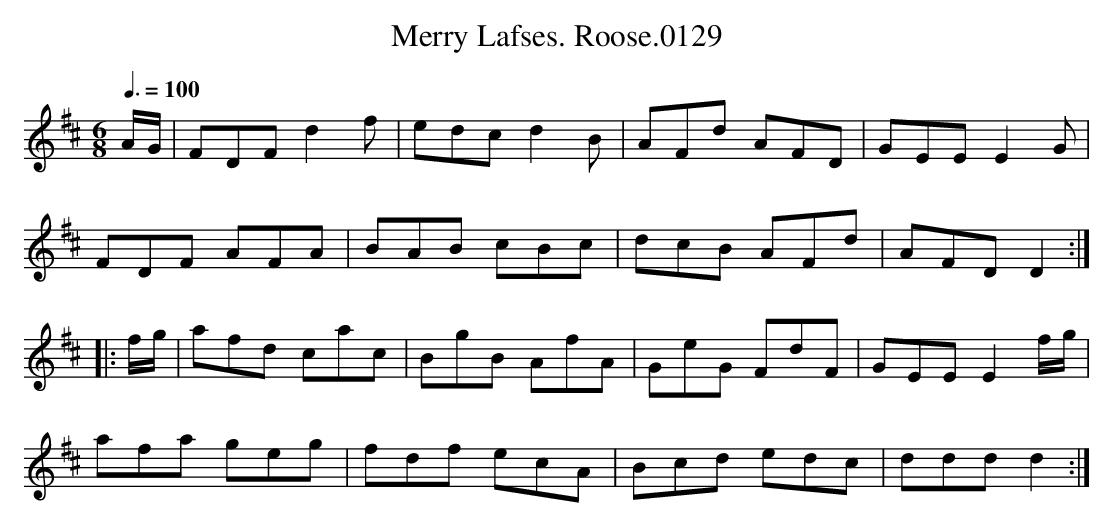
X:1
T:Merry Lafses. Roose.0129
M:6/8
L:1/8
Q:3/8=100
K:D
A/G/|FDF d2f|edc d2B|AFd AFD|GEE E2G|
FDF AFA|BAB cBc|dcB AFd|AFD D2:|
|:f/g/|afd cac|BgB AfA|GeG FdF|GEE E2 f/g/|
afa geg|fdf ecA|Bcd edc|ddd d2:|
